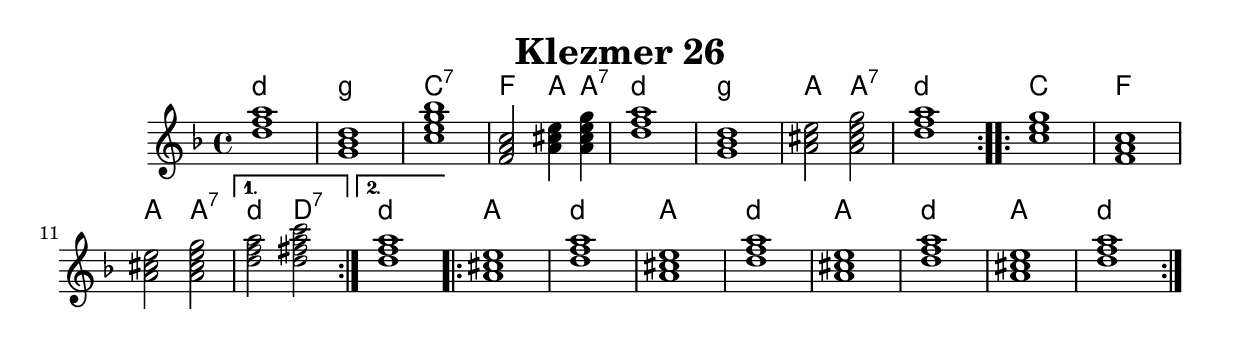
\version "2.18"

\header {
  title = "Klezmer 26"
}
\include "deutsch.ly"


mainchords = \chordmode {
		\germanChords
		\set chordNameLowercaseMinor = ##t
		\set chordChanges = ##t
		\set noChordSymbol = ""

		\repeat volta 2{
			b1:m es:m as:7 des2 f4 f:7
			b1:m es:m f2 f:7 b1:m
		}

		\repeat volta 2 {
			as1 des f2 f:7
		}
		\alternative{
			{ b:m b:7 }
			{ b1:m }
		}

		\repeat volta 2{
			f1 b:m f b:m f b:m f b:m
		}

		%\bar "|."
	}



#(set-accidental-style 'modern-cautionary)

	\new StaffGroup <<
		\time 4/4
		\transpose f a {
			\new ChordNames \mainchords
		}
		\transpose f a {
			\new Staff {
				\key b \minor
				\mainchords
			}
		}
	>>

